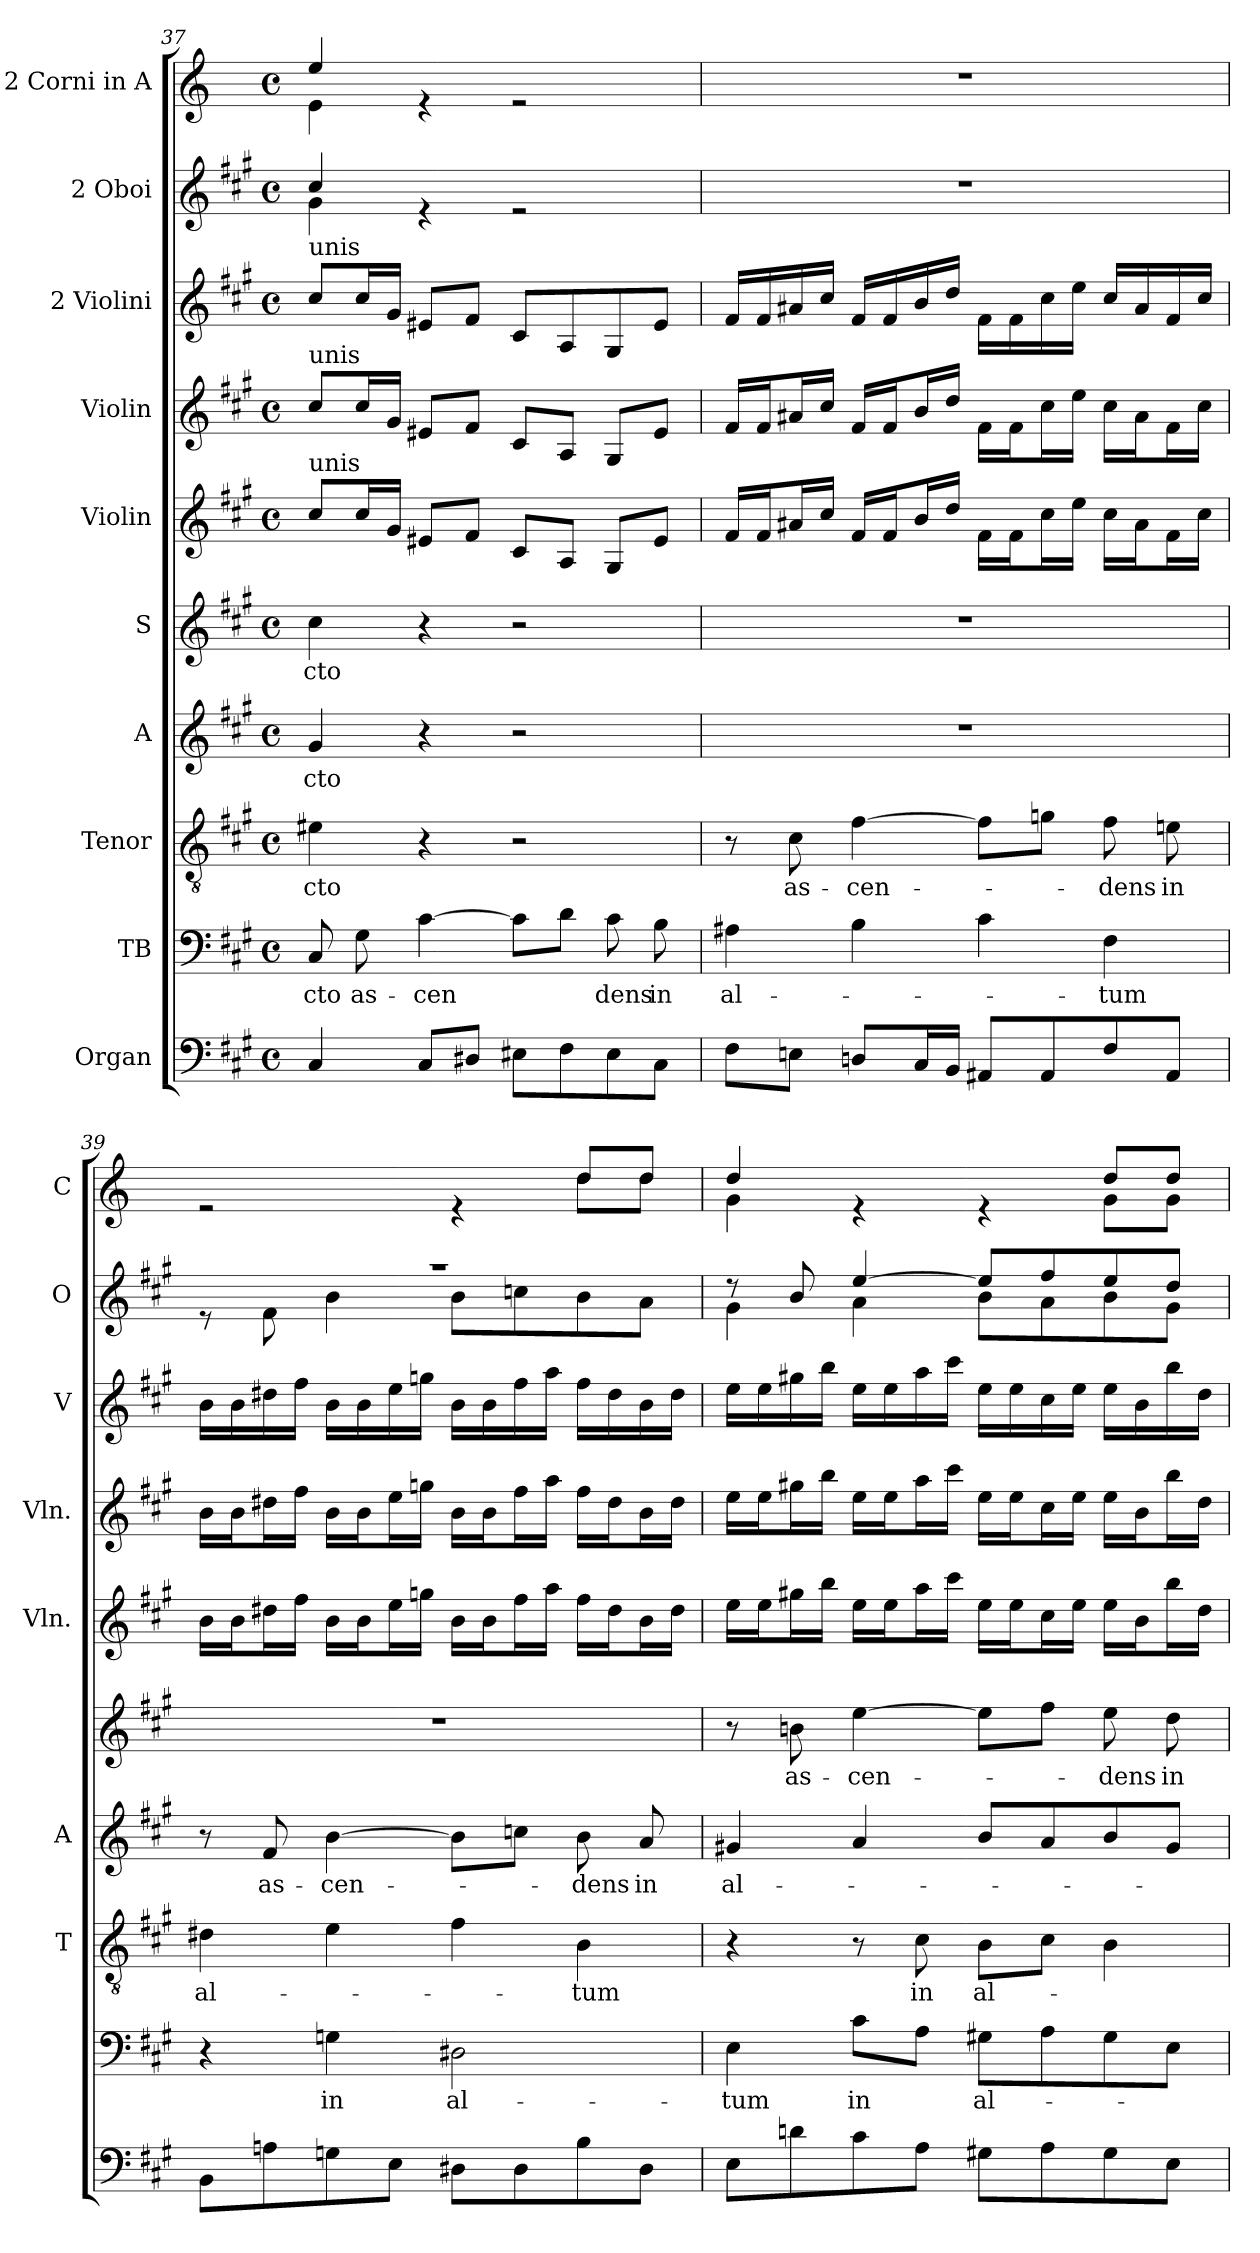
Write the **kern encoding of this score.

**kern	**kern	**text	**kern	**text	**kern	**text	**kern	**text	**kern	**kern	**kern	**kern	**kern
*part10	*part9	*part9	*part8	*part8	*part7	*part7	*part6	*part6	*part5	*part4	*part3	*part2	*part1
*staff10	*staff9	*staff9	*staff8	*staff8	*staff7	*staff7	*staff6	*staff6	*staff5	*staff4	*staff3	*staff2	*staff1
*I"Organ	*I"TB	*	*I"Tenor	*	*I"A	*	*I"S	*	*I"Violin	*I"Violin	*I"2 Violini	*I"2 Oboi	*I"2 Corni in A
*	*	*	*I'T	*	*I'A	*	*	*	*I'Vln.	*I'Vln.	*I'V	*I'O	*I'C
*clefF4	*clefF4	*	*clefGv2	*	*clefG2	*	*clefG2	*	*clefG2	*clefG2	*clefG2	*clefG2	*clefG2
*	*	*	*	*	*	*	*	*	*	*	*	*	*ITrd2c3
*k[f#c#g#]	*k[f#c#g#]	*	*k[f#c#g#]	*	*k[f#c#g#]	*	*k[f#c#g#]	*	*k[f#c#g#]	*k[f#c#g#]	*k[f#c#g#]	*k[f#c#g#]	*k[f#c#g#]
*M4/4	*M4/4	*	*M4/4	*	*M4/4	*	*M4/4	*	*M4/4	*M4/4	*M4/4	*M4/4	*M4/4
*met(c)	*met(c)	*	*met(c)	*	*met(c)	*	*met(c)	*	*met(c)	*met(c)	*met(c)	*met(c)	*met(c)
=37	=37	=37	=37	=37	=37	=37	=37	=37	=37	=37	=37	=37	=37
!	!	!	!	!	!	!	!	!	!	!	!LO:TX:a:t=unis	!	!
!	!	!	!	!	!	!	!	!	!	!LO:TX:a:t=unis	!	!	!
!	!	!	!	!	!	!	!	!	!LO:TX:a:t=unis	!	!	!	!
!	!	!LO:LY:b	!	!LO:LY:b	!	!LO:LY:b	!	!LO:LY:b	!	!	!	!	!
*	*	*	*	*	*	*	*	*	*	*	*	*^	*^
4C#/	8C#/	-cto	4e#X\	-cto	4g#/	-cto	4cc#\	-cto	8cc#/L	8cc#/L	8cc#/L	4cc#/	4g#\	4cc#/	4c#\
!	!	!LO:LY:b	!	!	!	!	!	!	!	!	!	!	!	!	!
.	8G#\	as-	.	.	.	.	.	.	16cc#/L	16cc#/L	16cc#/L	.	.	.	.
.	.	.	.	.	.	.	.	.	16g#/JJ	16g#/JJ	16g#/JJ	.	.	.	.
!	!	!LO:LY:b	!	!	!	!	!	!	!	!	!	!	!	!	!
8C#/L	[4c#\	-cen	4r	.	4r	.	4r	.	8e#X/L	8e#X/L	8e#X/L	4re	2.ryy	4re	2.ryy
8D#X/J	.	.	.	.	.	.	.	.	8f#/J	8f#/J	8f#/J	.	.	.	.
8E#X\L	8c#\L]	.	2r	.	2r	.	2r	.	8c#/L	8c#/L	8c#/L	2re	.	2re	.
8F#\	8d\J	.	.	.	.	.	.	.	8A/J	8A/J	8A/	.	.	.	.
!	!	!LO:LY:b	!	!	!	!	!	!	!	!	!	!	!	!	!
8E#\	8c#\	dens	.	.	.	.	.	.	8G#/L	8G#/L	8G#/	.	.	.	.
!	!	!LO:LY:b	!	!	!	!	!	!	!	!	!	!	!	!	!
8C#\J	8B\	in	.	.	.	.	.	.	8e#/J	8e#/J	8e#/J	.	.	.	.
*	*	*	*	*	*	*	*	*	*	*	*	*v	*v	*	*
*	*	*	*	*	*	*	*	*	*	*	*	*	*v	*v
=38	=38	=38	=38	=38	=38	=38	=38	=38	=38	=38	=38	=38	=38
!	!	!LO:LY:b	!	!	!	!	!	!	!	!	!	!	!
8F#\L	4A#X\	al-	8r	.	1r	.	1r	.	16f#/LL	16f#/LL	16f#/LL	1r	1r
.	.	.	.	.	.	.	.	.	16f#/J	16f#/J	16f#/	.	.
!	!	!	!	!LO:LY:b	!	!	!	!	!	!	!	!	!
8En\J	.	.	8c#\	as-	.	.	.	.	16a#X/L	16a#X/L	16a#X/	.	.
.	.	.	.	.	.	.	.	.	16cc#/JJ	16cc#/JJ	16cc#/JJ	.	.
!	!	!	!	!LO:LY:b	!	!	!	!	!	!	!	!	!
8Dn/L	4B\	.	[4f#\	-cen-	.	.	.	.	16f#/LL	16f#/LL	16f#/LL	.	.
.	.	.	.	.	.	.	.	.	16f#/J	16f#/J	16f#/	.	.
16C#/L	.	.	.	.	.	.	.	.	16b/L	16b/L	16b/	.	.
16BB/JJ	.	.	.	.	.	.	.	.	16dd/JJ	16dd/JJ	16dd/JJ	.	.
8AA#X/L	4c#\	.	8f#\L]	.	.	.	.	.	16f#\LL	16f#\LL	16f#\LL	.	.
.	.	.	.	.	.	.	.	.	16f#\J	16f#\J	16f#\	.	.
8AA#/	.	.	8gn\J	.	.	.	.	.	16cc#\L	16cc#\L	16cc#\	.	.
.	.	.	.	.	.	.	.	.	16ee\JJ	16ee\JJ	16ee\JJ	.	.
!	!	!LO:LY:b	!	!LO:LY:b	!	!	!	!	!	!	!	!	!
8F#/	4F#\	-tum	8f#\	-dens	.	.	.	.	16cc#\LL	16cc#\LL	16cc#/LL	.	.
.	.	.	.	.	.	.	.	.	16a#\J	16a#\J	16a#/	.	.
!	!	!	!	!LO:LY:b	!	!	!	!	!	!	!	!	!
8AA#/J	.	.	8en\	in	.	.	.	.	16f#\L	16f#\L	16f#/	.	.
.	.	.	.	.	.	.	.	.	16cc#\JJ	16cc#\JJ	16cc#/JJ	.	.
!!LO:PB:g=z
=39	=39	=39	=39	=39	=39	=39	=39	=39	=39	=39	=39	=39	=39
!	!	!	!	!LO:LY:b	!	!	!	!	!	!	!	!	!
*	*	*	*	*	*	*	*	*	*	*	*	*^	*^
8BB\L	4r	.	4d#X\	al-	8r	.	1r	.	16b\LL	16b\LL	16b\LL	1r	8r	2re	2.ryy
.	.	.	.	.	.	.	.	.	16b\J	16b\J	16b\	.	.	.	.
!	!	!	!	!	!	!LO:LY:b	!	!	!	!	!	!	!	!	!
8An\	.	.	.	.	8f#/	as-	.	.	16dd#X\L	16dd#X\L	16dd#X\	.	8f#\	.	.
.	.	.	.	.	.	.	.	.	16ff#\JJ	16ff#\JJ	16ff#\JJ	.	.	.	.
!	!	!LO:LY:b	!	!	!	!LO:LY:b	!	!	!	!	!	!	!	!	!
8Gn\	4Gn\	in	4e\	.	[4b\	-cen-	.	.	16b\LL	16b\LL	16b\LL	.	4b\	.	.
.	.	.	.	.	.	.	.	.	16b\J	16b\J	16b\	.	.	.	.
8E\J	.	.	.	.	.	.	.	.	16ee\L	16ee\L	16ee\	.	.	.	.
.	.	.	.	.	.	.	.	.	16ggn\JJ	16ggn\JJ	16ggn\JJ	.	.	.	.
!	!	!LO:LY:b	!	!	!	!	!	!	!	!	!	!	!	!	!
8D#X\L	2D#X\	al-	4f#\	.	8b\L]	.	.	.	16b\LL	16b\LL	16b\LL	.	8b\L	4re	.
.	.	.	.	.	.	.	.	.	16b\J	16b\J	16b\	.	.	.	.
8D#\	.	.	.	.	8ccn\J	.	.	.	16ff#\L	16ff#\L	16ff#\	.	8ccn\	.	.
.	.	.	.	.	.	.	.	.	16aa\JJ	16aa\JJ	16aa\JJ	.	.	.	.
!	!	!	!	!LO:LY:b	!	!LO:LY:b	!	!	!	!	!	!	!	!	!
8B\	.	.	4B\	-tum	8b\	-dens	.	.	16ff#\LL	16ff#\LL	16ff#\LL	.	8b\	8b/L	8b\L
.	.	.	.	.	.	.	.	.	16dd#\J	16dd#\J	16dd#\	.	.	.	.
!	!	!	!	!	!	!LO:LY:b	!	!	!	!	!	!	!	!	!
8D#\J	.	.	.	.	8a/	in	.	.	16b\L	16b\L	16b\	.	8a\J	8b/J	8b\J
.	.	.	.	.	.	.	.	.	16dd#\JJ	16dd#\JJ	16dd#\JJ	.	.	.	.
=40	=40	=40	=40	=40	=40	=40	=40	=40	=40	=40	=40	=40	=40	=40	=40
!	!	!LO:LY:b	!	!	!	!LO:LY:b	!	!	!	!	!	!	!	!	!
8E\L	4E\	-tum	4r	.	4g#X/	al-	8r	.	16ee\LL	16ee\LL	16ee\LL	8r	4g#\	4b/	4e\
.	.	.	.	.	.	.	.	.	16ee\J	16ee\J	16ee\	.	.	.	.
!	!	!	!	!	!	!	!	!LO:LY:b	!	!	!	!	!	!	!
8dn\	.	.	.	.	.	.	8bn\	as-	16gg#X\L	16gg#X\L	16gg#X\	8b/	.	.	.
.	.	.	.	.	.	.	.	.	16bb\JJ	16bb\JJ	16bb\JJ	.	.	.	.
!	!	!LO:LY:b	!	!	!	!	!	!LO:LY:b	!	!	!	!	!	!	!
8c#\	8c#\L	in	8r	.	4a/	.	[4ee\	-cen-	16ee\LL	16ee\LL	16ee\LL	[4ee/	4a\	4re	2ryy
.	.	.	.	.	.	.	.	.	16ee\J	16ee\J	16ee\	.	.	.	.
!	!	!	!	!LO:LY:b	!	!	!	!	!	!	!	!	!	!	!
8A\J	8A\J	.	8c#\	in	.	.	.	.	16aa\L	16aa\L	16aa\	.	.	.	.
.	.	.	.	.	.	.	.	.	16ccc#\JJ	16ccc#\JJ	16ccc#\JJ	.	.	.	.
!	!	!LO:LY:b	!	!LO:LY:b	!	!	!	!	!	!	!	!	!	!	!
8G#X\L	8G#X\L	al-	8B\L	al-	8b/L	.	8ee\L]	.	16ee\LL	16ee\LL	16ee\LL	8ee/L]	8b\L	4re	.
.	.	.	.	.	.	.	.	.	16ee\J	16ee\J	16ee\	.	.	.	.
8A\	8A\	.	8c#\J	.	8a/	.	8ff#\J	.	16cc#\L	16cc#\L	16cc#\	8ff#/	8a\	.	.
.	.	.	.	.	.	.	.	.	16ee\JJ	16ee\JJ	16ee\JJ	.	.	.	.
!	!	!	!	!	!	!	!	!LO:LY:b	!	!	!	!	!	!	!
8G#\	8G#\	.	4B\	.	8b/	.	8ee\	-dens	16ee\LL	16ee\LL	16ee\LL	8ee/	8b\	8b/L	8e\L
.	.	.	.	.	.	.	.	.	16b\J	16b\J	16b\	.	.	.	.
!	!	!	!	!	!	!	!	!LO:LY:b	!	!	!	!	!	!	!
8E\J	8E\J	.	.	.	8g#/J	.	8dd\	in	16bb\L	16bb\L	16bb\	8dd/J	8g#\J	8b/J	8e\J
.	.	.	.	.	.	.	.	.	16dd\JJ	16dd\JJ	16dd\JJ	.	.	.	.
*	*	*	*	*	*	*	*	*	*	*	*	*v	*v	*	*
*	*	*	*	*	*	*	*	*	*	*	*	*	*v	*v
=	=	=	=	=	=	=	=	=	=	=	=	=	=
*-	*-	*-	*-	*-	*-	*-	*-	*-	*-	*-	*-	*-	*-
